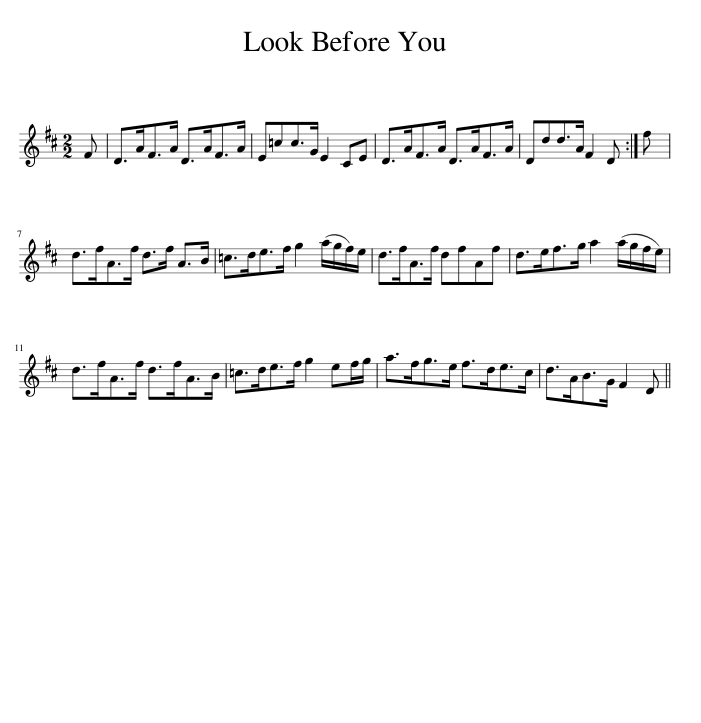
X:1
L:1/8
M:2/2
I:linebreak $
K:D
V:1 treble
V:1
 F | D>AF>A D>AF>A | E=cc>G E2 CE | D>AF>A D>AF>A | Ddd>A F2 D :| %5
 f |$ d>fA>f d>f A>B | =c>de>f g2 (a/g/f/)e/ | d>fA>f dfAf | d>ef>g a2 (a/g/f/e/) |$ %10
 d>fA>f d>fA>B | =c>de>f g2 ef/g/ | a>fg>e f>de>c | d>AB>G F2 D || %14
